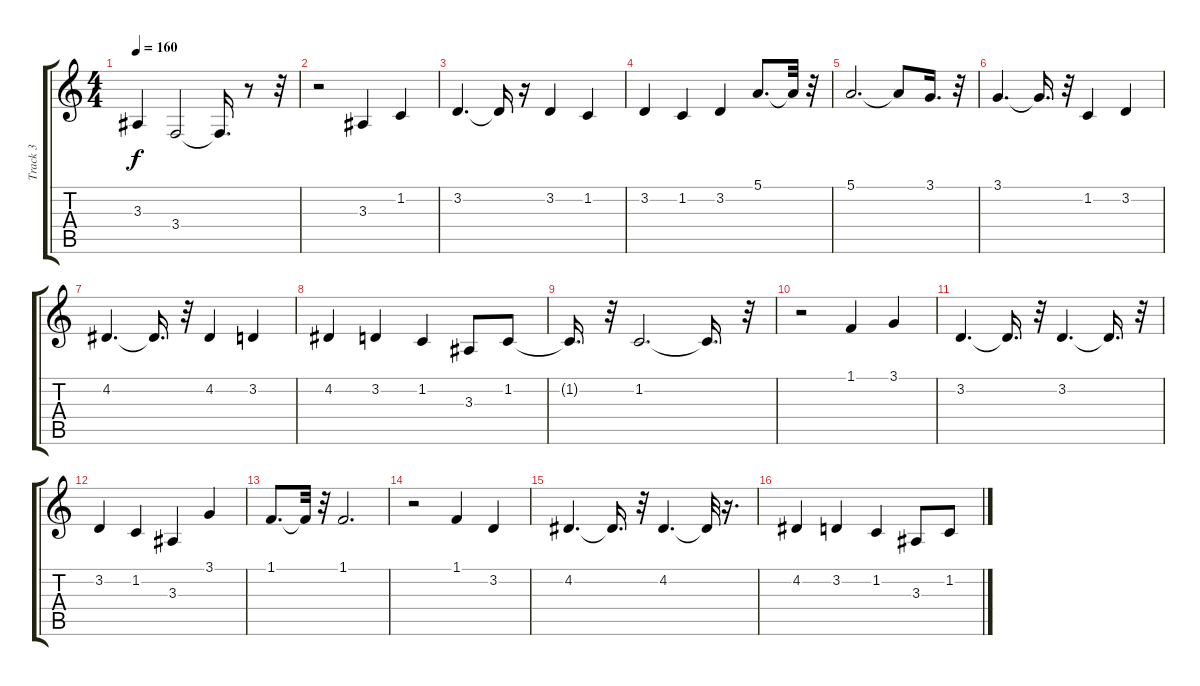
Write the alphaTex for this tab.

\track ("Track 3" "Track 3") {instrument choiraahs}
\staff {score tabs}
\tuning (E4 B3 G3 D3 A2 E2) {hide}
\ts (4 4)
\tempo 160
\clef g2
\ks c
3.3{t}.4{dy f} 3.4.2 3.4{t}.16{d} r.8 r.32 |
r.2 3.3.4 1.2.4 |
3.2.4{d} 3.2{t}.16 r.16 3.2.4 1.2.4 |
3.2.4 1.2.4 3.2.4 5.1.8{d} 5.1{t}.32 r.32 |
5.1.2{d} 5.1{t}.8 3.1.16{d} r.32 |
3.1.4{d} 3.1{t}.16{d} r.32 1.2.4 3.2.4 |
4.2.4{d} 4.2{t}.16{d} r.32 4.2.4 3.2.4 |
4.2.4 3.2.4 1.2.4 3.3.8 1.2.8 |
1.2{t}.16{d} r.32 1.2.2{d} 1.2{t}.16{d} r.32 |
r.2 1.1.4 3.1.4 |
3.2.4{d} 3.2{t}.16{d} r.32 3.2.4{d} 3.2{t}.16{d} r.32 |
3.2.4 1.2.4 3.3.4 3.1.4 |
1.1.8{d} 1.1{t}.32 r.32 1.1.2{d} |
r.2 1.1.4 3.2.4 |
4.2.4{d} 4.2{t}.16{d} r.32 4.2.4{d} 4.2{t}.32 r.16{d} |
4.2.4 3.2.4 1.2.4 3.3.8 1.2.8
